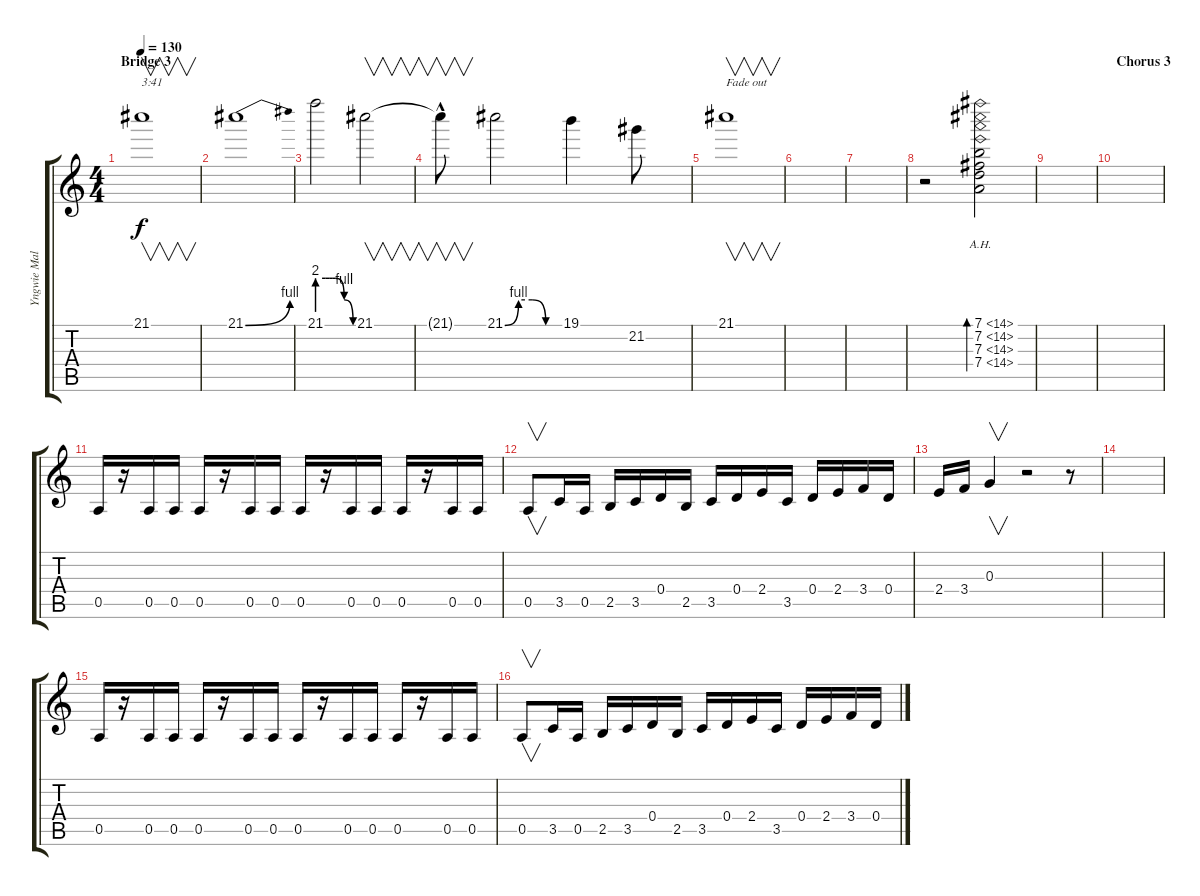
\track ("Yngwie Malmsteen (Solo)" "Yngwie Mal") {instrument distortionguitar}
\staff {score tabs}
\tuning (E4 B3 G3 D3 A2 E2) {hide}
\ts (4 4)
\section ("" "Bridge 3")
\tempo 130
\clef g2
\ks c
21.1.1{v txt "3:41" dy f} |
21.1{be (bend 0 0 60 4)}.1 |
21.1{be (custom 0 8 14 8 20 8 26 8 30 8 45 4 60 0)}.2 21.1.2{v} |
21.1{hac t}.8{v} 21.1{be (custom 0 0 15 4 30 4 45 0 60 0)}.2 19.1.4 21.2.8 |
21.1.1{v txt "Fade out"} |
|
|
r.2{instrument electricguitarjazz} (7.1{ah 7} 7.2{ah 7} 7.3{ah 7} 7.4{ah 7}).2{bd 480} |
|
\section ("" "Chorus 3")
|
0.5.16{instrument distortionguitar} r.16 0.5.16 0.5.16 0.5.16 r.16 0.5.16 0.5.16 0.5.16 r.16 0.5.16 0.5.16 0.5.16 r.16 0.5.16 0.5.16 |
0.5.8{v} 3.5.16 0.5.16 2.5.16 3.5.16 0.4.16 2.5.16 3.5.16 0.4.16 2.4.16 3.5.16 0.4.16 2.4.16 3.4.16 0.4.16 |
2.4.16 3.4.16 0.3.4{v} r.2 r.8 |
|
0.5.16 r.16 0.5.16 0.5.16 0.5.16 r.16 0.5.16 0.5.16 0.5.16 r.16 0.5.16 0.5.16 0.5.16 r.16 0.5.16 0.5.16 |
0.5.8{v} 3.5.16 0.5.16 2.5.16 3.5.16 0.4.16 2.5.16 3.5.16 0.4.16 2.4.16 3.5.16 0.4.16 2.4.16 3.4.16 0.4.16
